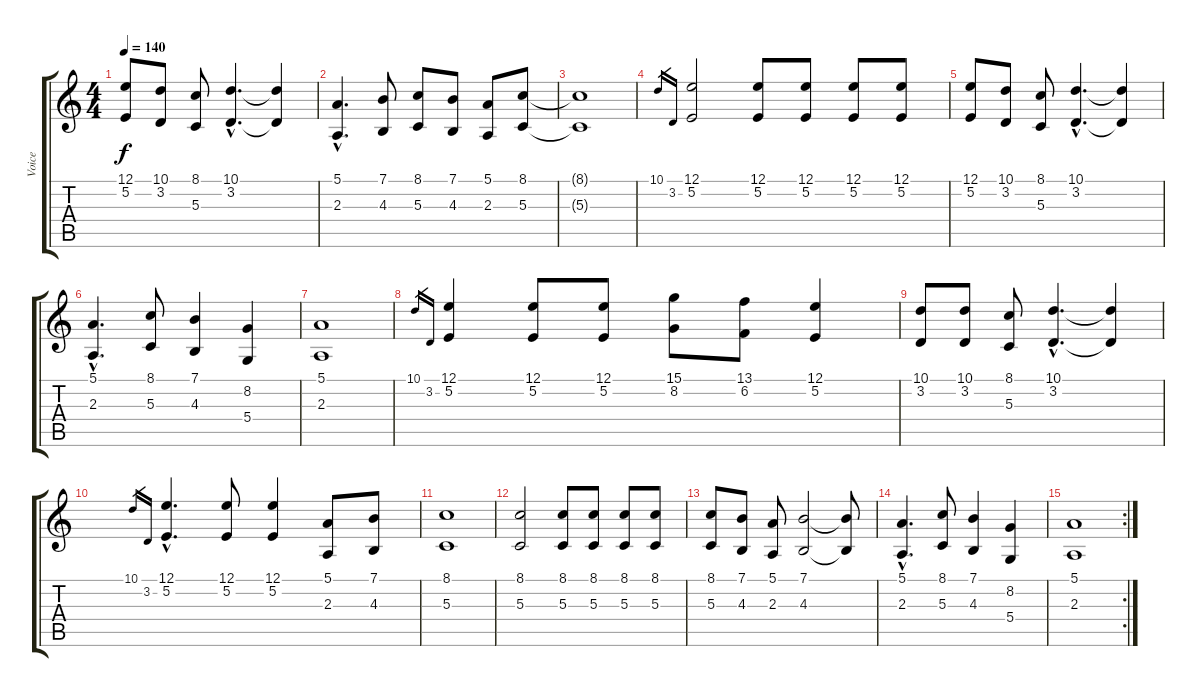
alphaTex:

\track ("Voice" "Voice") {instrument stringensemble1}
\staff {score tabs}
\tuning (E4 B3 G3 D3 A2 E2) {hide}
\ts (4 4)
\tempo 140
\clef g2
\ks c
(12.1 5.2).8{dy f} (10.1 3.2).8 (8.1 5.3).8 (10.1{hac} 3.2{hac}).4{d} (10.1{t} 3.2{t}).4 |
(5.1{hac} 2.3{hac}).4{d} (7.1 4.3).8 (8.1 5.3).8 (7.1 4.3).8 (5.1 2.3).8 (8.1 5.3).8 |
(8.1{t} 5.3{t}).1 |
10.1.16{gr} 3.2.16{gr} (12.1 5.2).2 (12.1 5.2).8 (12.1 5.2).8 (12.1 5.2).8 (12.1 5.2).8 |
(12.1 5.2).8 (10.1 3.2).8 (8.1 5.3).8 (10.1{hac} 3.2{hac}).4{d} (10.1{t} 3.2{t}).4 |
(5.1{hac} 2.3{hac}).4{d} (8.1 5.3).8 (7.1 4.3).4 (8.2 5.4).4 |
(5.1 2.3).1 |
10.1.16{gr} 3.2.16{gr} (12.1 5.2).4 (12.1 5.2).8 (12.1 5.2).8 (15.1 8.2).8 (13.1 6.2).8 (12.1 5.2).4 |
(10.1 3.2).8 (10.1 3.2).8 (8.1 5.3).8 (10.1{hac} 3.2{hac}).4{d} (10.1{t} 3.2{t}).4 |
10.1.16{gr} 3.2.16{gr} (12.1{hac} 5.2{hac}).4{d} (12.1 5.2).8 (12.1 5.2).4 (5.1 2.3).8 (7.1 4.3).8 |
(8.1 5.3).1 |
(8.1 5.3).2 (8.1 5.3).8 (8.1 5.3).8 (8.1 5.3).8 (8.1 5.3).8 |
(8.1 5.3).8 (7.1 4.3).8 (5.1 2.3).8 (7.1 4.3).2 (7.1{t} 4.3{t}).8 |
(5.1{hac} 2.3{hac}).4{d} (8.1 5.3).8 (7.1 4.3).4 (8.2 5.4).4 |
\rc 2
(5.1 2.3).1
